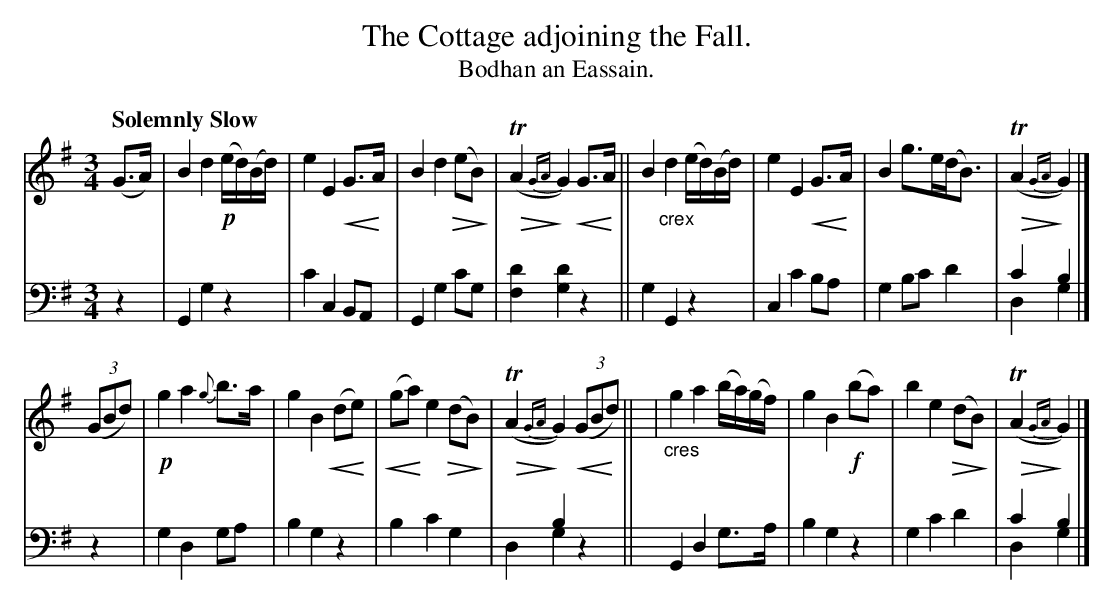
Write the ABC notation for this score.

X:1
T: The Cottage adjoining the Fall.
T: Bodhan an Eassain.
U: p=!crescendo(!
U: P=!crescendo)!
U: Q=!diminuendo(!
U: q=!diminuendo)!
M: 3/4
L: 1/8
Q: "Solemnly Slow"
K: G
V: 1 staves=2
(G>A) |\
B2 d2 !p!(e/d/)(B/d/) | e2 E2 pG>PA | B2 d2 Q(eqB) | Q(TA2 {GA}qG2) pG>PA ||\
B2 "_crex"d2 (e/d/)(B/d/) | e2 E2 pG>PA | B2 g>e(d<B) | QT(A2 {GA}qG2) |]
(3(GBd) |!p!\
g2 a2 {g}b>a | g2 B2 p(dPe) | p(gPa) e2 Q(dqB) | Q(TA2 {GA}qG2) p(3(GBPd) ||\
|"_cres" g2 a2 (b/a/)(g/f/) | g2 B2 !f!(ba) | b2 e2 Q(dqB) | Q(TA2 {GA}qG2) |]
V: 2 clef=bass middle=d
z2 |\
G2 g2 z2 | c'2 c2 BA | G2 g2 c'g | [f2d'2] [g2d'2] z2 ||\
g2 G2 z2 | c2 c'2 ba | g2 bc' d'2 | c'2 b2 & d2 g2 |]
z2 |\
g2 d2 ga | b2 g2 z2 | b2 c'2 g2 | x2 b2 x2 & d2 g2 z2 ||\
G2 d2 g>a | b2 g2 z2 | g2 c'2 d'2 | c'2 b2 & d2 g2 |]
